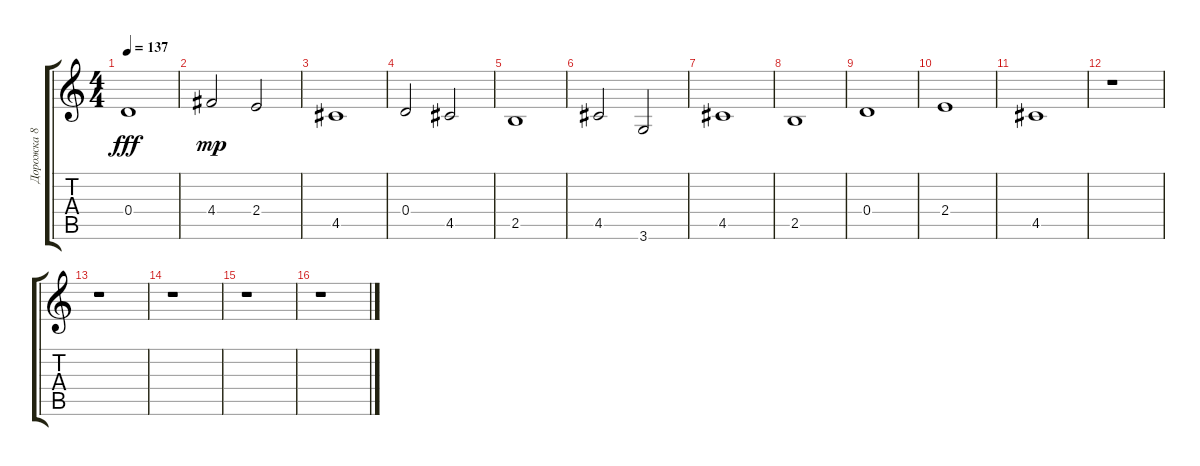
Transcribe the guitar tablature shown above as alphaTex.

\track ("Дорожка 8" "Дорожка 8") {instrument overdrivenguitar}
\staff {score tabs}
\tuning (E4 B3 G3 D3 A2 E2) {hide}
\ts (4 4)
\tempo 137
\clef g2
\ks c
0.4.1{dy fff} |
4.4.2{dy mp} 2.4.2 |
4.5.1 |
0.4.2 4.5.2 |
2.5.1 |
4.5.2 3.6.2 |
4.5.1 |
2.5.1 |
0.4.1 |
2.4.1 |
4.5.1 |
r.1 |
r.1 |
r.1 |
r.1 |
r.1
